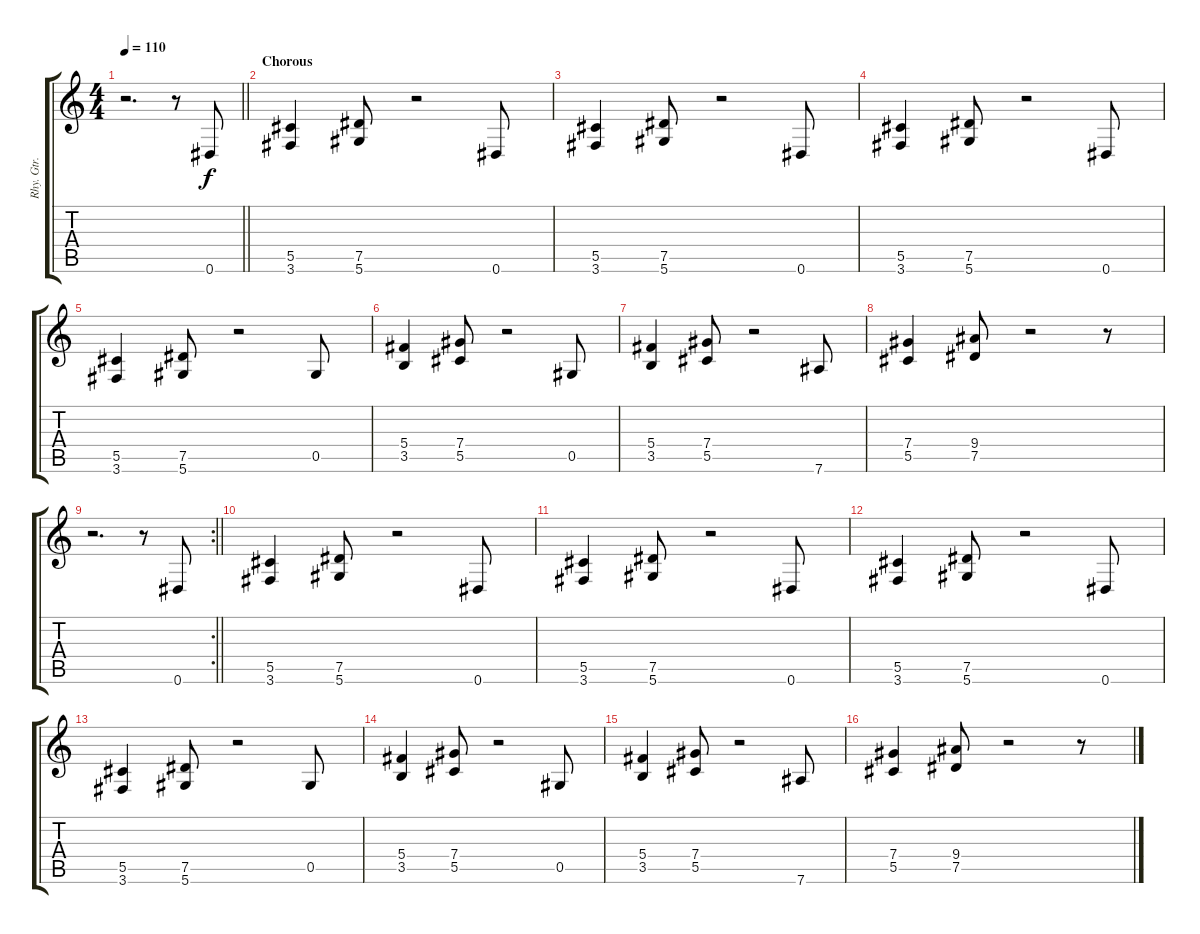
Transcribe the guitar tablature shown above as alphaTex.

\track ("Rhy. Gtr. 1" "Rhy. Gtr. ") {instrument distortionguitar}
\staff {score tabs}
\tuning (Eb4 Bb3 Gb3 Db3 Ab2 Eb2) {hide}
\ts (4 4)
\tempo 110
\clef g2
\barLineRight lightlight
\ks c
r.2{d dy f} r.8 0.6.8 |
\section ("" "Chorous ")
(5.5 3.6).4 (7.5 5.6).8 r.2 0.6.8 |
(5.5 3.6).4 (7.5 5.6).8 r.2 0.6.8 |
(5.5 3.6).4 (7.5 5.6).8 r.2 0.6.8 |
(5.5 3.6).4 (7.5 5.6).8 r.2 0.5.8 |
(5.4 3.5).4 (7.4 5.5).8 r.2 0.5.8 |
(5.4 3.5).4 (7.4 5.5).8 r.2 7.6.8 |
(7.4 5.5).4 (9.4 7.5).8 r.2 r.8 |
\rc 2
\barLineRight lightlight
r.2{d} r.8 0.6.8 |
\section ("" "")
(5.5 3.6).4 (7.5 5.6).8 r.2 0.6.8 |
(5.5 3.6).4 (7.5 5.6).8 r.2 0.6.8 |
(5.5 3.6).4 (7.5 5.6).8 r.2 0.6.8 |
(5.5 3.6).4 (7.5 5.6).8 r.2 0.5.8 |
(5.4 3.5).4 (7.4 5.5).8 r.2 0.5.8 |
(5.4 3.5).4 (7.4 5.5).8 r.2 7.6.8 |
(7.4 5.5).4 (9.4 7.5).8 r.2 r.8
